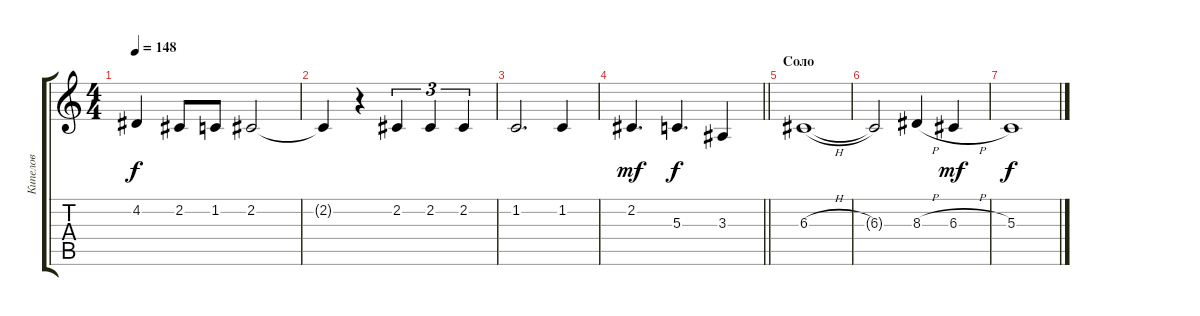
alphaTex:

\track ("Кипелов" "Кипелов") {instrument tenorsax}
\staff {score tabs}
\tuning (E4 B3 G3 D3 A2 E2) {hide}
\ts (4 4)
\tempo 148
\clef g2
\ks c
4.2.4{dy f} 2.2.8 1.2.8 2.2.2 |
2.2{t}.4 r.4 2.2.4{tu (3 2)} 2.2.4{tu (3 2)} 2.2.4{tu (3 2)} |
1.2.2{d} 1.2.4 |
\barLineRight lightlight
2.2.4{d dy mf} 5.3.4{d dy f} 3.3.4 |
\section ("" "Соло")
6.3{h}.1{volume 5} |
6.3{t}.2 8.3{h}.4 6.3{h}.4{dy mf} |
5.3.1{dy f}
